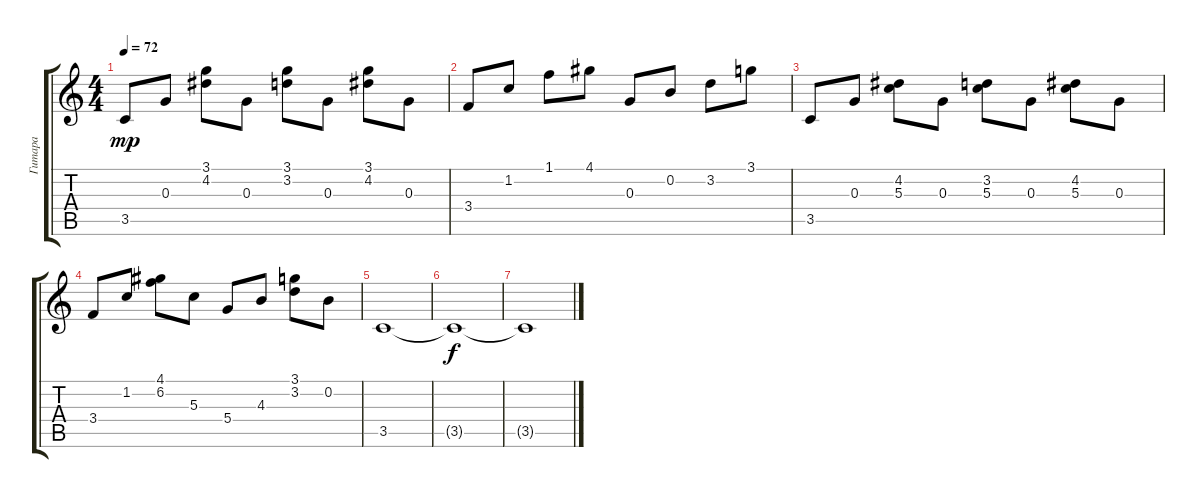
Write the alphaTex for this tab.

\track ("Гитара" "Гитара") {instrument acousticguitarnylon}
\staff {score tabs}
\tuning (E4 B3 G3 D3 A2 E2) {hide}
\ts (4 4)
\tempo 72
\clef g2
\ks c
3.5.8{dy mp} 0.3.8 (3.1 4.2).8 0.3.8 (3.1 3.2).8 0.3.8 (3.1 4.2).8 0.3.8 |
3.4.8 1.2.8 1.1.8 4.1.8 0.3.8 0.2.8 3.2.8 3.1.8 |
3.5.8 0.3.8 (4.2 5.3).8 0.3.8 (3.2 5.3).8 0.3.8 (4.2 5.3).8 0.3.8 |
3.4.8 1.2.8 (4.1 6.2).8 5.3.8 5.4.8 4.3.8 (3.1 3.2).8 0.2.8 |
3.5.1 |
3.5{t}.1{dy f} |
3.5{t}.1
